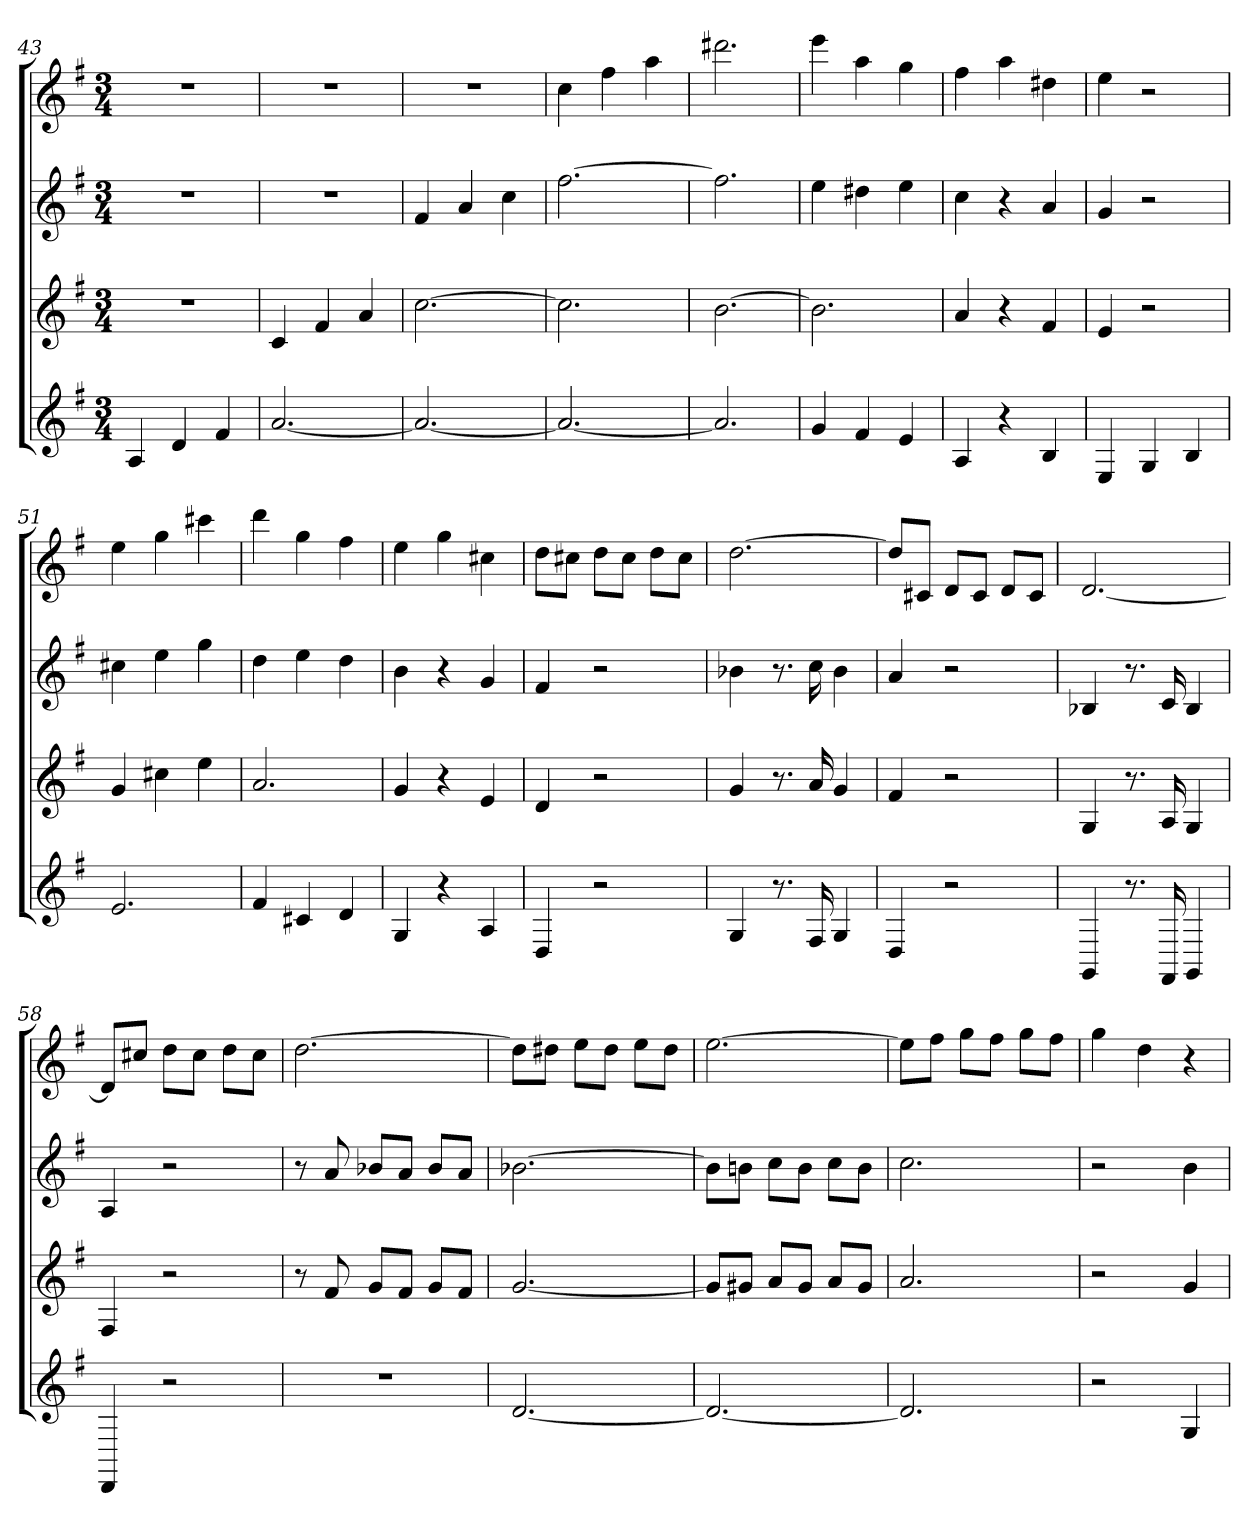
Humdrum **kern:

**kern	**kern	**kern	**kern
*part4	*part3	*part2	*part1
*staff4	*staff3	*staff2	*staff1
*k[f#]	*k[f#]	*k[f#]	*k[f#]
*G:	*G:	*G:	*G:
*M3/4	*M3/4	*M3/4	*M3/4
=43	=43	=43	=43
4A	2.r	2.r	2.r
4d	.	.	.
4f#	.	.	.
=44	=44	=44	=44
[2.a	4c	2.r	2.r
.	4f#	.	.
.	4a	.	.
=45	=45	=45	=45
2.a_	[2.cc	4f#	2.r
.	.	4a	.
.	.	4cc	.
=46	=46	=46	=46
2.a_	2.cc]	[2.ff#	4cc
.	.	.	4ff#
.	.	.	4aa
=47	=47	=47	=47
2.a]	[2.b	2.ff#]	2.ddd#X
=48	=48	=48	=48
4g	2.b]	4ee	4eee
4f#	.	4dd#X	4aa
4e	.	4ee	4gg
=49	=49	=49	=49
4A	4a	4cc	4ff#
4r	4r	4r	4aa
4B	4f#	4a	4dd#X
=50	=50	=50	=50
4E	4e	4g	4ee
4G	2r	2r	2r
4B	.	.	.
=51	=51	=51	=51
2.e	4g	4cc#X	4ee
.	4cc#X	4ee	4gg
.	4ee	4gg	4ccc#X
=52	=52	=52	=52
4f#	2.a	4dd	4ddd
4c#X	.	4ee	4gg
4d	.	4dd	4ff#
=53	=53	=53	=53
4G	4g	4b	4ee
4r	4r	4r	4gg
4A	4e	4g	4cc#X
=54	=54	=54	=54
4D	4d	4f#	8ddL
.	.	.	8cc#XJ
2r	2r	2r	8ddL
.	.	.	8cc#J
.	.	.	8ddL
.	.	.	8cc#J
=55	=55	=55	=55
4G	4g	4b-X	[2.dd
8.r	8.r	8.r	.
16F#	16a	16cc	.
4G	4g	4b-	.
=56	=56	=56	=56
4D	4f#	4a	8ddL]
.	.	.	8c#XJ
2r	2r	2r	8dL
.	.	.	8c#J
.	.	.	8dL
.	.	.	8c#J
=57	=57	=57	=57
4GG	4G	4B-X	[2.d
8.r	8.r	8.r	.
16FF#	16A	16c	.
4GG	4G	4B-	.
=58	=58	=58	=58
4DD	4F#	4A	8dL]
.	.	.	8cc#XJ
2r	2r	2r	8ddL
.	.	.	8cc#J
.	.	.	8ddL
.	.	.	8cc#J
=59	=59	=59	=59
2.r	8r	8r	[2.dd
.	8f#	8a	.
.	8gL	8b-XL	.
.	8f#J	8aJ	.
.	8gL	8b-L	.
.	8f#J	8aJ	.
=60	=60	=60	=60
[2.d	[2.g	[2.b-X	8ddL]
.	.	.	8dd#XJ
.	.	.	8eeL
.	.	.	8dd#J
.	.	.	8eeL
.	.	.	8dd#J
=61	=61	=61	=61
2.d_	8gL]	8b-L]	[2.ee
.	8g#XJ	8bnJ	.
.	8aL	8ccL	.
.	8g#J	8bJ	.
.	8aL	8ccL	.
.	8g#J	8bJ	.
=62	=62	=62	=62
2.d]	2.a	2.cc	8eeL]
.	.	.	8ff#J
.	.	.	8ggL
.	.	.	8ff#J
.	.	.	8ggL
.	.	.	8ff#J
=63	=63	=63	=63
2r	2r	2r	4gg
.	.	.	4dd
4G	4g	4b	4r
=	=	=	=
*-	*-	*-	*-
